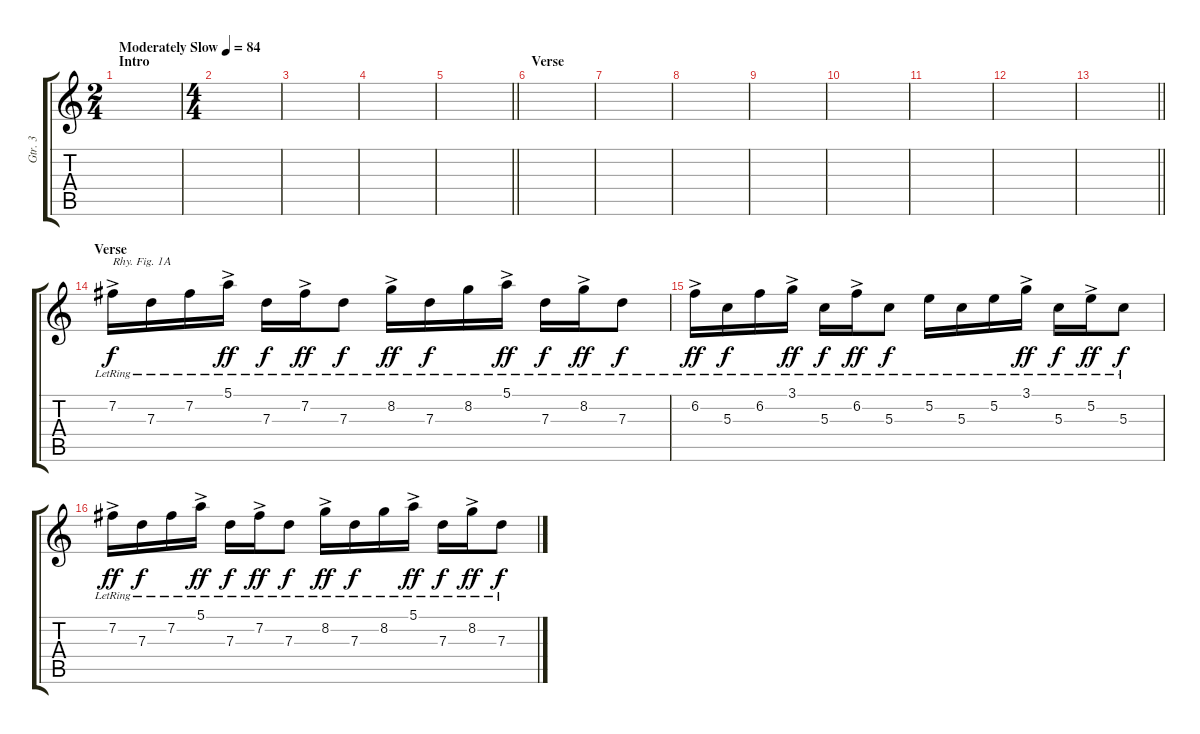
\track ("Gtr. 3" "Gtr. 3") {instrument electricguitarclean}
\staff {score tabs}
\tuning (E4 B3 G3 D3 A2 E2) {hide}
\ts (2 4)
\section ("" "Intro")
\tempo (84 "Moderately Slow")
\clef g2
\ks c
|
\ts (4 4)
|
|
|
\barLineRight lightlight
|
\section ("" "Verse")
|
|
|
|
|
|
|
\barLineRight lightlight
|
\section ("" "Verse")
7.2{ac lr}.16{txt "Rhy. Fig. 1A"} 7.3{lr}.16{dy f} 7.2{lr}.16 5.1{ac lr}.16{dy ff} 7.3{lr}.16{dy f} 7.2{ac lr}.16{dy ff} 7.3{lr}.8{dy f} 8.2{ac lr}.16{dy ff} 7.3{lr}.16{dy f} 8.2{lr}.16 5.1{ac lr}.16{dy ff} 7.3{lr}.16{dy f} 8.2{ac lr}.16{dy ff} 7.3{lr}.8{dy f} |
6.2{ac lr}.16{dy ff} 5.3{lr}.16{dy f} 6.2{lr}.16 3.1{ac lr}.16{dy ff} 5.3{lr}.16{dy f} 6.2{ac lr}.16{dy ff} 5.3{lr}.8{dy f} 5.2{lr}.16 5.3{lr}.16 5.2{lr}.16 3.1{ac lr}.16{dy ff} 5.3{lr}.16{dy f} 5.2{ac lr}.16{dy ff} 5.3{lr}.8{dy f} |
7.2{ac lr}.16{dy ff} 7.3{lr}.16{dy f} 7.2{lr}.16 5.1{ac lr}.16{dy ff} 7.3{lr}.16{dy f} 7.2{ac lr}.16{dy ff} 7.3{lr}.8{dy f} 8.2{ac lr}.16{dy ff} 7.3{lr}.16{dy f} 8.2{lr}.16 5.1{ac lr}.16{dy ff} 7.3{lr}.16{dy f} 8.2{ac lr}.16{dy ff} 7.3{lr}.8{dy f}
